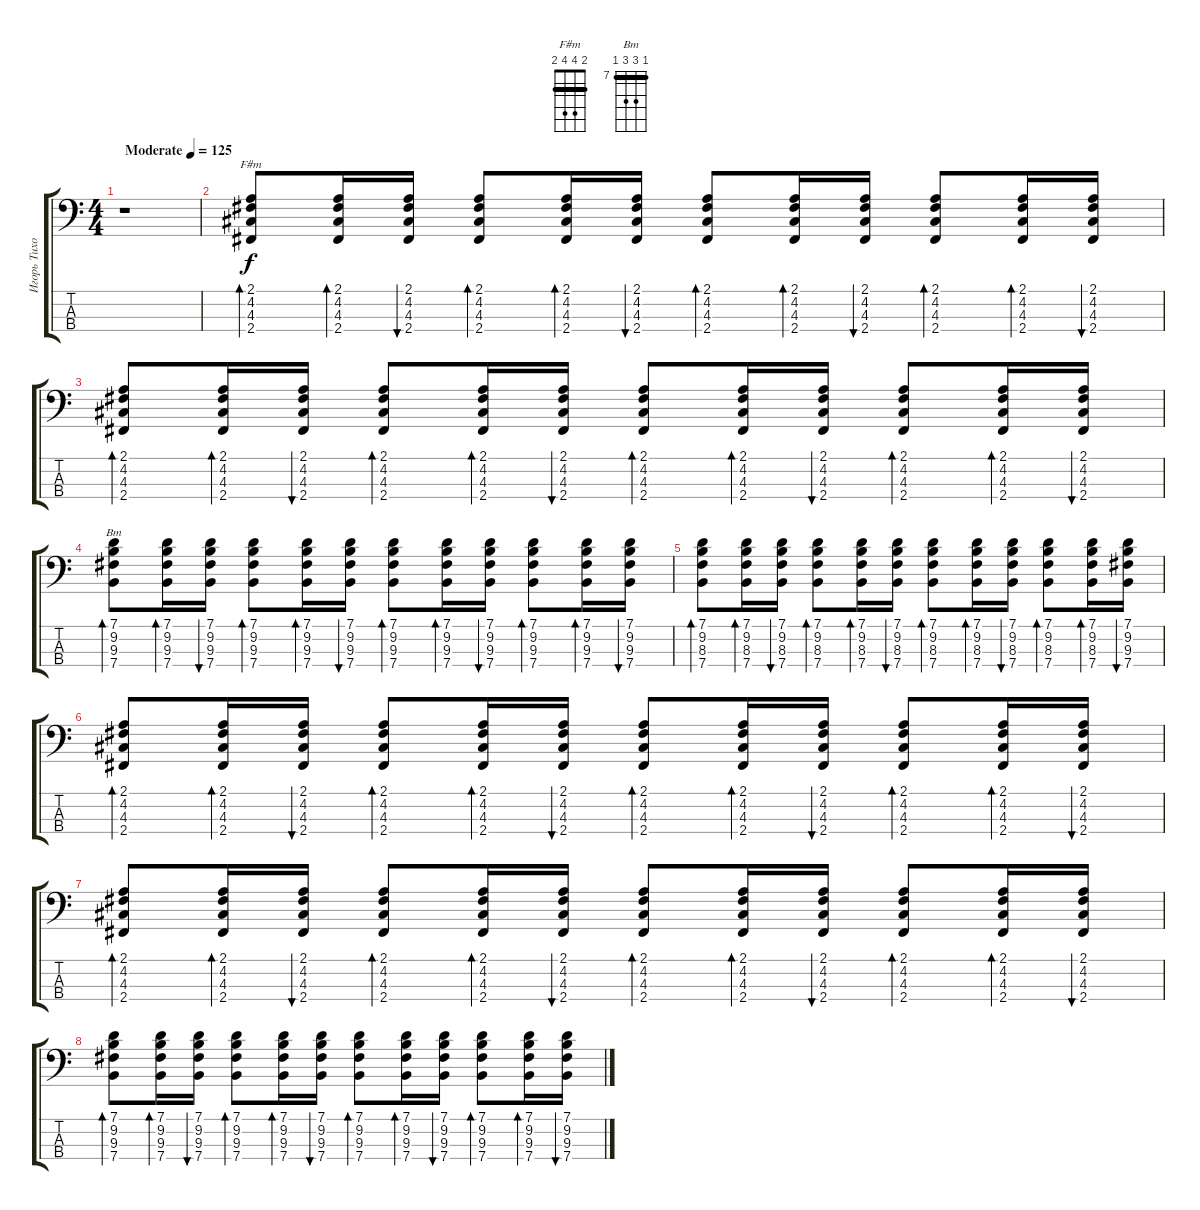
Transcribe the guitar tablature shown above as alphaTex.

\track ("Игорь Тихомиров" "Игорь Тихо") {instrument electricbasspick}
\staff {score tabs}
\tuning (G2 D2 A1 E1) {hide}
\chord ("F#m" 2 4 4 2) {barre 2}
\chord ("Bm" 7 9 9 7) {firstfret 7 barre 7}
\ts (4 4)
\tempo (125 "Moderate")
\clef f4
\ks c
r.1{dy f instrument electricbasspick} |
(2.1 4.2 4.3 2.4).8{bd 60 ch "F#m"} (2.1 4.2 4.3 2.4).16{bd 60} (2.1 4.2 4.3 2.4).16{bu 60} (2.1 4.2 4.3 2.4).8{bd 60} (2.1 4.2 4.3 2.4).16{bd 60} (2.1 4.2 4.3 2.4).16{bu 60} (2.1 4.2 4.3 2.4).8{bd 60} (2.1 4.2 4.3 2.4).16{bd 60} (2.1 4.2 4.3 2.4).16{bu 60} (2.1 4.2 4.3 2.4).8{bd 60} (2.1 4.2 4.3 2.4).16{bd 60} (2.1 4.2 4.3 2.4).16{bu 60} |
(2.1 4.2 4.3 2.4).8{bd 60} (2.1 4.2 4.3 2.4).16{bd 60} (2.1 4.2 4.3 2.4).16{bu 60} (2.1 4.2 4.3 2.4).8{bd 60} (2.1 4.2 4.3 2.4).16{bd 60} (2.1 4.2 4.3 2.4).16{bu 60} (2.1 4.2 4.3 2.4).8{bd 60} (2.1 4.2 4.3 2.4).16{bd 60} (2.1 4.2 4.3 2.4).16{bu 60} (2.1 4.2 4.3 2.4).8{bd 60} (2.1 4.2 4.3 2.4).16{bd 60} (2.1 4.2 4.3 2.4).16{bu 60} |
(7.1 9.2 9.3 7.4).8{bd 60 ch "Bm"} (7.1 9.2 9.3 7.4).16{bd 60} (7.1 9.2 9.3 7.4).16{bu 60} (7.1 9.2 9.3 7.4).8{bd 60} (7.1 9.2 9.3 7.4).16{bd 60} (7.1 9.2 9.3 7.4).16{bu 60} (7.1 9.2 9.3 7.4).8{bd 60} (7.1 9.2 9.3 7.4).16{bd 60} (7.1 9.2 9.3 7.4).16{bu 60} (7.1 9.2 9.3 7.4).8{bd 60} (7.1 9.2 9.3 7.4).16{bd 60} (7.1 9.2 9.3 7.4).16{bu 60} |
(7.1 9.2 8.3 7.4).8{bd 60} (7.1 9.2 8.3 7.4).16{bd 60} (7.1 9.2 8.3 7.4).16{bu 60} (7.1 9.2 8.3 7.4).8{bd 60} (7.1 9.2 8.3 7.4).16{bd 60} (7.1 9.2 8.3 7.4).16{bu 60} (7.1 9.2 8.3 7.4).8{bd 60} (7.1 9.2 8.3 7.4).16{bd 60} (7.1 9.2 8.3 7.4).16{bu 60} (7.1 9.2 8.3 7.4).8{bd 60} (7.1 9.2 8.3 7.4).16{bd 60} (7.1 9.2 9.3 7.4).16{bu 60} |
(2.1 4.2 4.3 2.4).8{bd 60} (2.1 4.2 4.3 2.4).16{bd 60} (2.1 4.2 4.3 2.4).16{bu 60} (2.1 4.2 4.3 2.4).8{bd 60} (2.1 4.2 4.3 2.4).16{bd 60} (2.1 4.2 4.3 2.4).16{bu 60} (2.1 4.2 4.3 2.4).8{bd 60} (2.1 4.2 4.3 2.4).16{bd 60} (2.1 4.2 4.3 2.4).16{bu 60} (2.1 4.2 4.3 2.4).8{bd 60} (2.1 4.2 4.3 2.4).16{bd 60} (2.1 4.2 4.3 2.4).16{bu 60} |
(2.1 4.2 4.3 2.4).8{bd 60} (2.1 4.2 4.3 2.4).16{bd 60} (2.1 4.2 4.3 2.4).16{bu 60} (2.1 4.2 4.3 2.4).8{bd 60} (2.1 4.2 4.3 2.4).16{bd 60} (2.1 4.2 4.3 2.4).16{bu 60} (2.1 4.2 4.3 2.4).8{bd 60} (2.1 4.2 4.3 2.4).16{bd 60} (2.1 4.2 4.3 2.4).16{bu 60} (2.1 4.2 4.3 2.4).8{bd 60} (2.1 4.2 4.3 2.4).16{bd 60} (2.1 4.2 4.3 2.4).16{bu 60} |
(7.1 9.2 9.3 7.4).8{bd 60} (7.1 9.2 9.3 7.4).16{bd 60} (7.1 9.2 9.3 7.4).16{bu 60} (7.1 9.2 9.3 7.4).8{bd 60} (7.1 9.2 9.3 7.4).16{bd 60} (7.1 9.2 9.3 7.4).16{bu 60} (7.1 9.2 9.3 7.4).8{bd 60} (7.1 9.2 9.3 7.4).16{bd 60} (7.1 9.2 9.3 7.4).16{bu 60} (7.1 9.2 9.3 7.4).8{bd 60} (7.1 9.2 9.3 7.4).16{bd 60} (7.1 9.2 9.3 7.4).16{bu 60}
